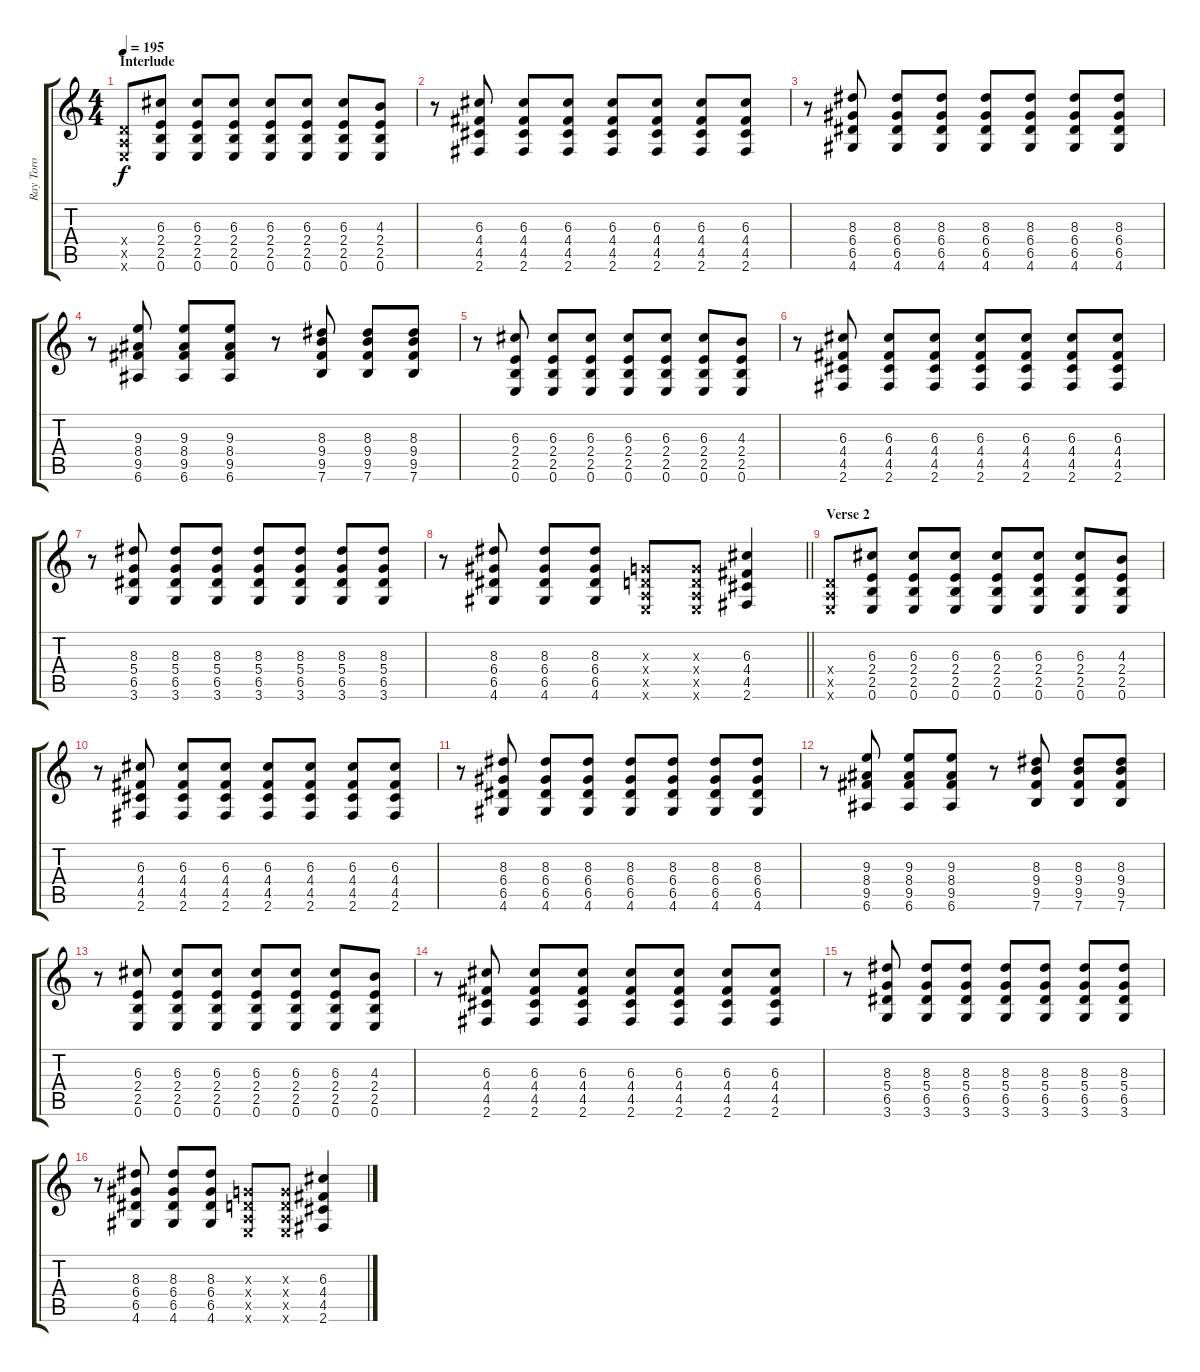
\track ("Ray Toro" "Ray Toro") {instrument distortionguitar}
\staff {score tabs}
\tuning (E4 B3 G3 D3 A2 E2) {hide}
\ts (4 4)
\section ("" "Interlude")
\tempo 195
\clef g2
\ks c
(0.4{x} 0.5{x} 0.6{x}).8{dy f} (6.3 2.4 2.5 0.6).8 (6.3 2.4 2.5 0.6).8 (6.3 2.4 2.5 0.6).8 (6.3 2.4 2.5 0.6).8 (6.3 2.4 2.5 0.6).8 (6.3 2.4 2.5 0.6).8 (4.3 2.4 2.5 0.6).8 |
r.8 (6.3 4.4 4.5 2.6).8 (6.3 4.4 4.5 2.6).8 (6.3 4.4 4.5 2.6).8 (6.3 4.4 4.5 2.6).8 (6.3 4.4 4.5 2.6).8 (6.3 4.4 4.5 2.6).8 (6.3 4.4 4.5 2.6).8 |
r.8 (8.3 6.4 6.5 4.6).8 (8.3 6.4 6.5 4.6).8 (8.3 6.4 6.5 4.6).8 (8.3 6.4 6.5 4.6).8 (8.3 6.4 6.5 4.6).8 (8.3 6.4 6.5 4.6).8 (8.3 6.4 6.5 4.6).8 |
r.8 (9.3 8.4 9.5 6.6).8 (9.3 8.4 9.5 6.6).8 (9.3 8.4 9.5 6.6).8 r.8 (8.3 9.4 9.5 7.6).8 (8.3 9.4 9.5 7.6).8 (8.3 9.4 9.5 7.6).8 |
r.8 (6.3 2.4 2.5 0.6).8 (6.3 2.4 2.5 0.6).8 (6.3 2.4 2.5 0.6).8 (6.3 2.4 2.5 0.6).8 (6.3 2.4 2.5 0.6).8 (6.3 2.4 2.5 0.6).8 (4.3 2.4 2.5 0.6).8 |
r.8 (6.3 4.4 4.5 2.6).8 (6.3 4.4 4.5 2.6).8 (6.3 4.4 4.5 2.6).8 (6.3 4.4 4.5 2.6).8 (6.3 4.4 4.5 2.6).8 (6.3 4.4 4.5 2.6).8 (6.3 4.4 4.5 2.6).8 |
r.8 (8.3 5.4 6.5 3.6).8 (8.3 5.4 6.5 3.6).8 (8.3 5.4 6.5 3.6).8 (8.3 5.4 6.5 3.6).8 (8.3 5.4 6.5 3.6).8 (8.3 5.4 6.5 3.6).8 (8.3 5.4 6.5 3.6).8 |
\barLineRight lightlight
r.8 (8.3 6.4 6.5 4.6).8 (8.3 6.4 6.5 4.6).8 (8.3 6.4 6.5 4.6).8 (0.3{x} 0.4{x} 0.5{x} 0.6{x}).8 (0.3{x} 0.4{x} 0.5{x} 0.6{x}).8 (6.3 4.4 4.5 2.6).4 |
\section ("" "Verse 2")
(0.4{x} 0.5{x} 0.6{x}).8 (6.3 2.4 2.5 0.6).8 (6.3 2.4 2.5 0.6).8 (6.3 2.4 2.5 0.6).8 (6.3 2.4 2.5 0.6).8 (6.3 2.4 2.5 0.6).8 (6.3 2.4 2.5 0.6).8 (4.3 2.4 2.5 0.6).8 |
r.8 (6.3 4.4 4.5 2.6).8 (6.3 4.4 4.5 2.6).8 (6.3 4.4 4.5 2.6).8 (6.3 4.4 4.5 2.6).8 (6.3 4.4 4.5 2.6).8 (6.3 4.4 4.5 2.6).8 (6.3 4.4 4.5 2.6).8 |
r.8 (8.3 6.4 6.5 4.6).8 (8.3 6.4 6.5 4.6).8 (8.3 6.4 6.5 4.6).8 (8.3 6.4 6.5 4.6).8 (8.3 6.4 6.5 4.6).8 (8.3 6.4 6.5 4.6).8 (8.3 6.4 6.5 4.6).8 |
r.8 (9.3 8.4 9.5 6.6).8 (9.3 8.4 9.5 6.6).8 (9.3 8.4 9.5 6.6).8 r.8 (8.3 9.4 9.5 7.6).8 (8.3 9.4 9.5 7.6).8 (8.3 9.4 9.5 7.6).8 |
r.8 (6.3 2.4 2.5 0.6).8 (6.3 2.4 2.5 0.6).8 (6.3 2.4 2.5 0.6).8 (6.3 2.4 2.5 0.6).8 (6.3 2.4 2.5 0.6).8 (6.3 2.4 2.5 0.6).8 (4.3 2.4 2.5 0.6).8 |
r.8 (6.3 4.4 4.5 2.6).8 (6.3 4.4 4.5 2.6).8 (6.3 4.4 4.5 2.6).8 (6.3 4.4 4.5 2.6).8 (6.3 4.4 4.5 2.6).8 (6.3 4.4 4.5 2.6).8 (6.3 4.4 4.5 2.6).8 |
r.8 (8.3 5.4 6.5 3.6).8 (8.3 5.4 6.5 3.6).8 (8.3 5.4 6.5 3.6).8 (8.3 5.4 6.5 3.6).8 (8.3 5.4 6.5 3.6).8 (8.3 5.4 6.5 3.6).8 (8.3 5.4 6.5 3.6).8 |
r.8 (8.3 6.4 6.5 4.6).8 (8.3 6.4 6.5 4.6).8 (8.3 6.4 6.5 4.6).8 (0.3{x} 0.4{x} 0.5{x} 0.6{x}).8 (0.3{x} 0.4{x} 0.5{x} 0.6{x}).8 (6.3 4.4 4.5 2.6).4
